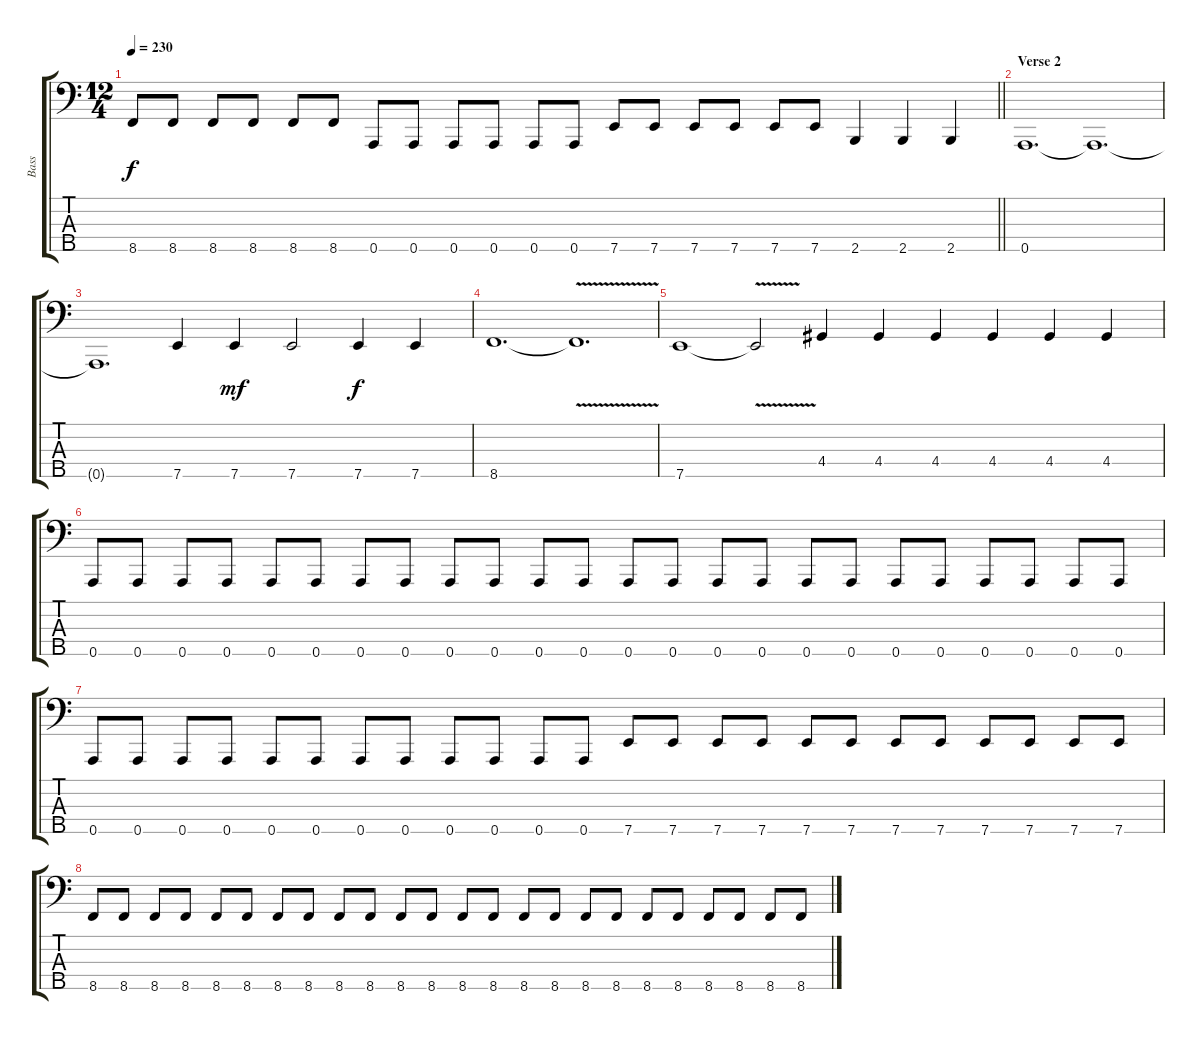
\track ("Bass" "Bass") {instrument electricbasspick}
\staff {score tabs}
\tuning (G2 D2 A1 E1 A0) {hide}
\ts (12 4)
\tempo 230
\clef f4
\barLineRight lightlight
\ks c
8.5.8{dy f} 8.5.8 8.5.8 8.5.8 8.5.8 8.5.8 0.5.8 0.5.8 0.5.8 0.5.8 0.5.8 0.5.8 7.5.8 7.5.8 7.5.8 7.5.8 7.5.8 7.5.8 2.5.4 2.5.4 2.5.4 |
\section ("" "Verse 2")
0.5.1{d} 0.5{t}.1{d} |
0.5{t}.1{d} 7.5.4 7.5.4{dy mf} 7.5.2 7.5.4{dy f} 7.5.4 |
8.5.1{d} 8.5{v t}.1{d} |
7.5.1 7.5{v t}.2 4.4.4 4.4.4 4.4.4 4.4.4 4.4.4 4.4.4 |
0.5.8 0.5.8 0.5.8 0.5.8 0.5.8 0.5.8 0.5.8 0.5.8 0.5.8 0.5.8 0.5.8 0.5.8 0.5.8 0.5.8 0.5.8 0.5.8 0.5.8 0.5.8 0.5.8 0.5.8 0.5.8 0.5.8 0.5.8 0.5.8 |
0.5.8 0.5.8 0.5.8 0.5.8 0.5.8 0.5.8 0.5.8 0.5.8 0.5.8 0.5.8 0.5.8 0.5.8 7.5.8 7.5.8 7.5.8 7.5.8 7.5.8 7.5.8 7.5.8 7.5.8 7.5.8 7.5.8 7.5.8 7.5.8 |
8.5.8 8.5.8 8.5.8 8.5.8 8.5.8 8.5.8 8.5.8 8.5.8 8.5.8 8.5.8 8.5.8 8.5.8 8.5.8 8.5.8 8.5.8 8.5.8 8.5.8 8.5.8 8.5.8 8.5.8 8.5.8 8.5.8 8.5.8 8.5.8
